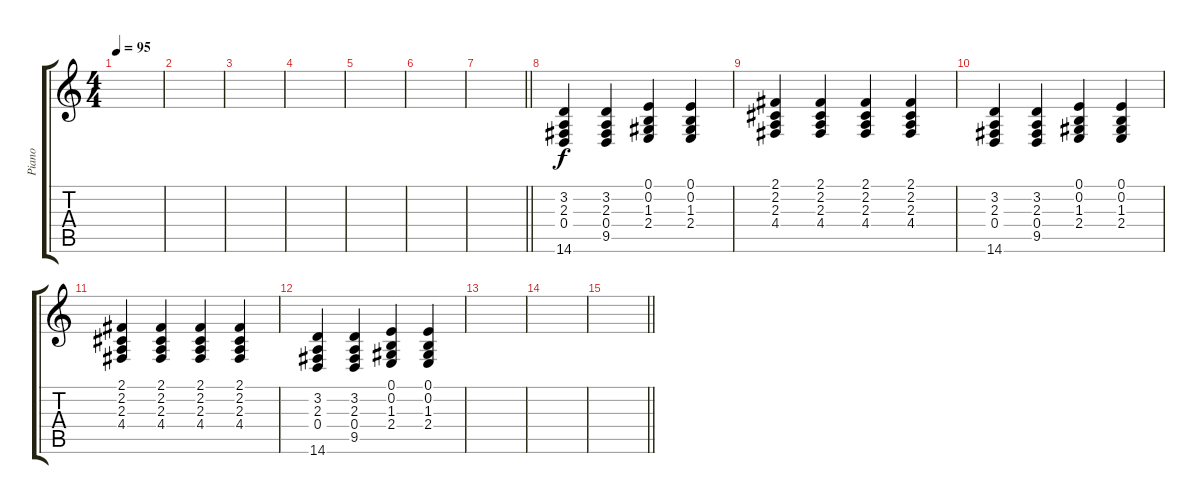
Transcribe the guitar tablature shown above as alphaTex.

\track ("Piano" "Piano") {instrument acousticgrandpiano}
\staff {score tabs}
\tuning (E4 B3 G3 D3 A2 E2) {hide}
\ts (4 4)
\tempo 95
\clef g2
\ks c
|
|
|
|
|
|
\barLineRight lightlight
|
(3.2 2.3 0.4 14.6).4 (3.2 2.3 0.4 9.5).4 (0.1 0.2 1.3 2.4).4 (0.1 0.2 1.3 2.4).4 |
(2.1 2.2 2.3 4.4).4 (2.1 2.2 2.3 4.4).4 (2.1 2.2 2.3 4.4).4 (2.1 2.2 2.3 4.4).4 |
(3.2 2.3 0.4 14.6).4 (3.2 2.3 0.4 9.5).4 (0.1 0.2 1.3 2.4).4 (0.1 0.2 1.3 2.4).4 |
(2.1 2.2 2.3 4.4).4 (2.1 2.2 2.3 4.4).4 (2.1 2.2 2.3 4.4).4 (2.1 2.2 2.3 4.4).4 |
(3.2 2.3 0.4 14.6).4 (3.2 2.3 0.4 9.5).4 (0.1 0.2 1.3 2.4).4 (0.1 0.2 1.3 2.4).4 |
|
|
\barLineRight lightlight
